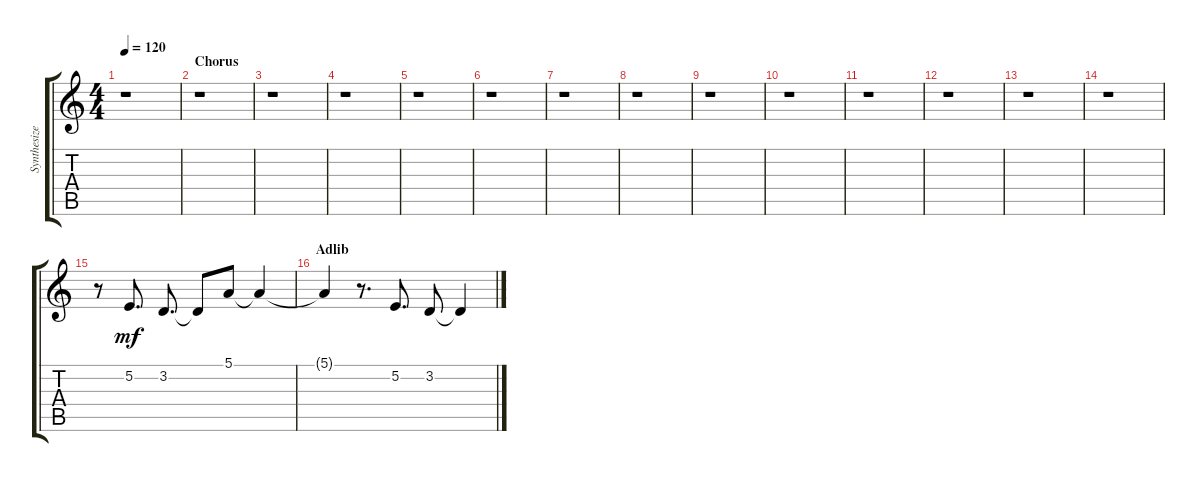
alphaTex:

\track ("Synthesizer (Staff 1)" "Synthesize") {instrument fx5brightness}
\staff {score tabs}
\tuning (E4 B3 G3 D3 A2 E2) {hide}
\ts (4 4)
\tempo 120
\clef g2
\ks aminor
r.1{dy mf} |
\section ("" "Chorus")
r.1 |
r.1 |
r.1 |
r.1 |
r.1 |
r.1 |
r.1 |
r.1 |
r.1 |
r.1 |
r.1 |
r.1 |
r.1 |
r.8 5.2.8{d} 3.2.8{d} 3.2{t}.8 5.1.8 5.1{t}.4 |
\section ("" "Adlib")
5.1{t}.4 r.8{d} 5.2.8{d} 3.2.8 3.2{t}.4
